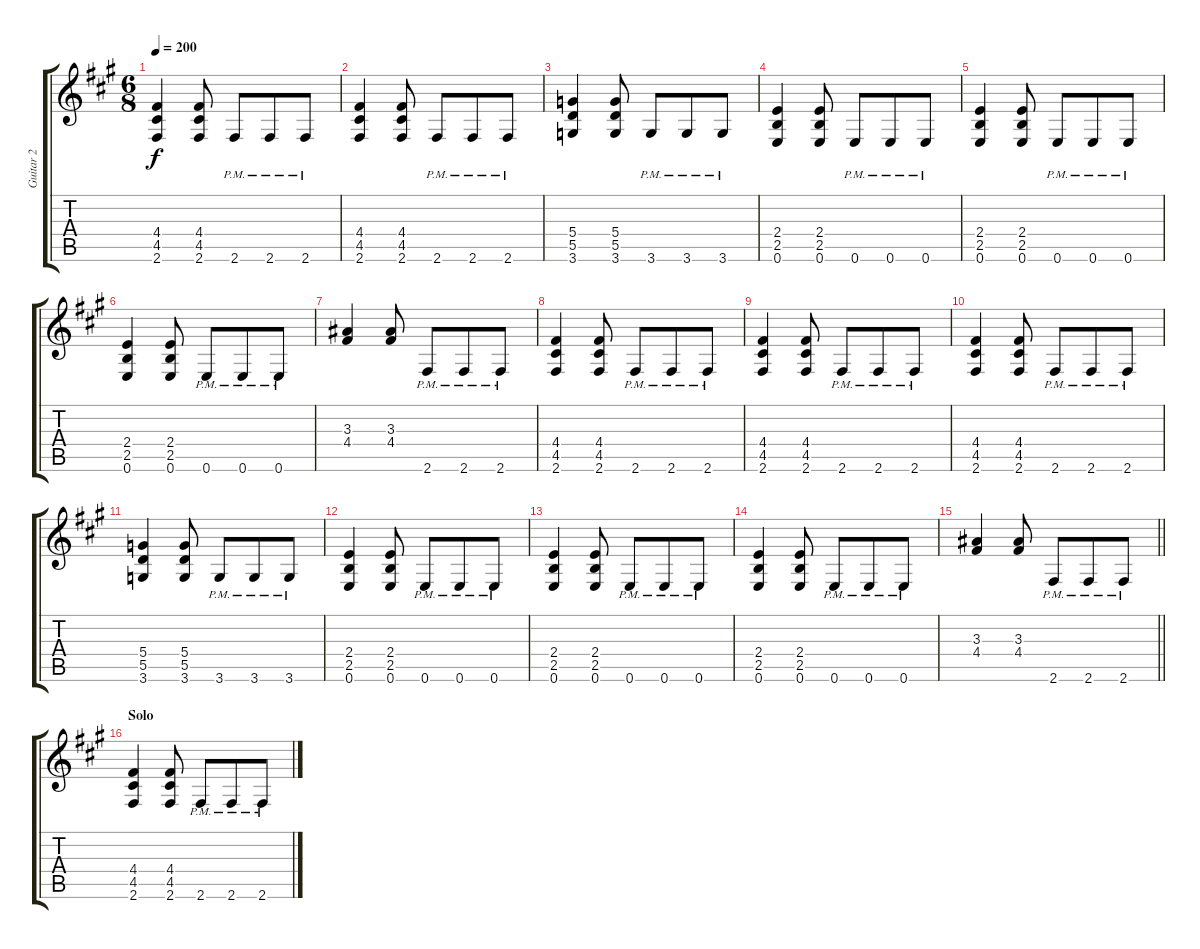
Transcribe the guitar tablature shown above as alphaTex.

\track ("Guitar 2" "Guitar 2") {instrument distortionguitar}
\staff {score tabs}
\tuning (E4 B3 G3 D3 A2 E2) {hide}
\ts (6 8)
\tempo 200
\clef g2
\ks f#minor
(4.4 4.5 2.6).4{dy f} (4.4 4.5 2.6).8 2.6{pm}.8 2.6{pm}.8 2.6{pm}.8 |
(4.4 4.5 2.6).4 (4.4 4.5 2.6).8 2.6{pm}.8 2.6{pm}.8 2.6{pm}.8 |
(5.4 5.5 3.6).4 (5.4 5.5 3.6).8 3.6{pm}.8 3.6{pm}.8 3.6{pm}.8 |
(2.4 2.5 0.6).4 (2.4 2.5 0.6).8 0.6{pm}.8 0.6{pm}.8 0.6{pm}.8 |
(2.4 2.5 0.6).4 (2.4 2.5 0.6).8 0.6{pm}.8 0.6{pm}.8 0.6{pm}.8 |
(2.4 2.5 0.6).4 (2.4 2.5 0.6).8 0.6{pm}.8 0.6{pm}.8 0.6{pm}.8 |
(3.3 4.4).4 (3.3 4.4).8 2.6{pm}.8 2.6{pm}.8 2.6{pm}.8 |
(4.4 4.5 2.6).4 (4.4 4.5 2.6).8 2.6{pm}.8 2.6{pm}.8 2.6{pm}.8 |
(4.4 4.5 2.6).4 (4.4 4.5 2.6).8 2.6{pm}.8 2.6{pm}.8 2.6{pm}.8 |
(4.4 4.5 2.6).4 (4.4 4.5 2.6).8 2.6{pm}.8 2.6{pm}.8 2.6{pm}.8 |
(5.4 5.5 3.6).4 (5.4 5.5 3.6).8 3.6{pm}.8 3.6{pm}.8 3.6{pm}.8 |
(2.4 2.5 0.6).4 (2.4 2.5 0.6).8 0.6{pm}.8 0.6{pm}.8 0.6{pm}.8 |
(2.4 2.5 0.6).4 (2.4 2.5 0.6).8 0.6{pm}.8 0.6{pm}.8 0.6{pm}.8 |
(2.4 2.5 0.6).4 (2.4 2.5 0.6).8 0.6{pm}.8 0.6{pm}.8 0.6{pm}.8 |
\barLineRight lightlight
(3.3 4.4).4 (3.3 4.4).8 2.6{pm}.8 2.6{pm}.8 2.6{pm}.8 |
\section ("" "Solo")
(4.4 4.5 2.6).4 (4.4 4.5 2.6).8 2.6{pm}.8 2.6{pm}.8 2.6{pm}.8
